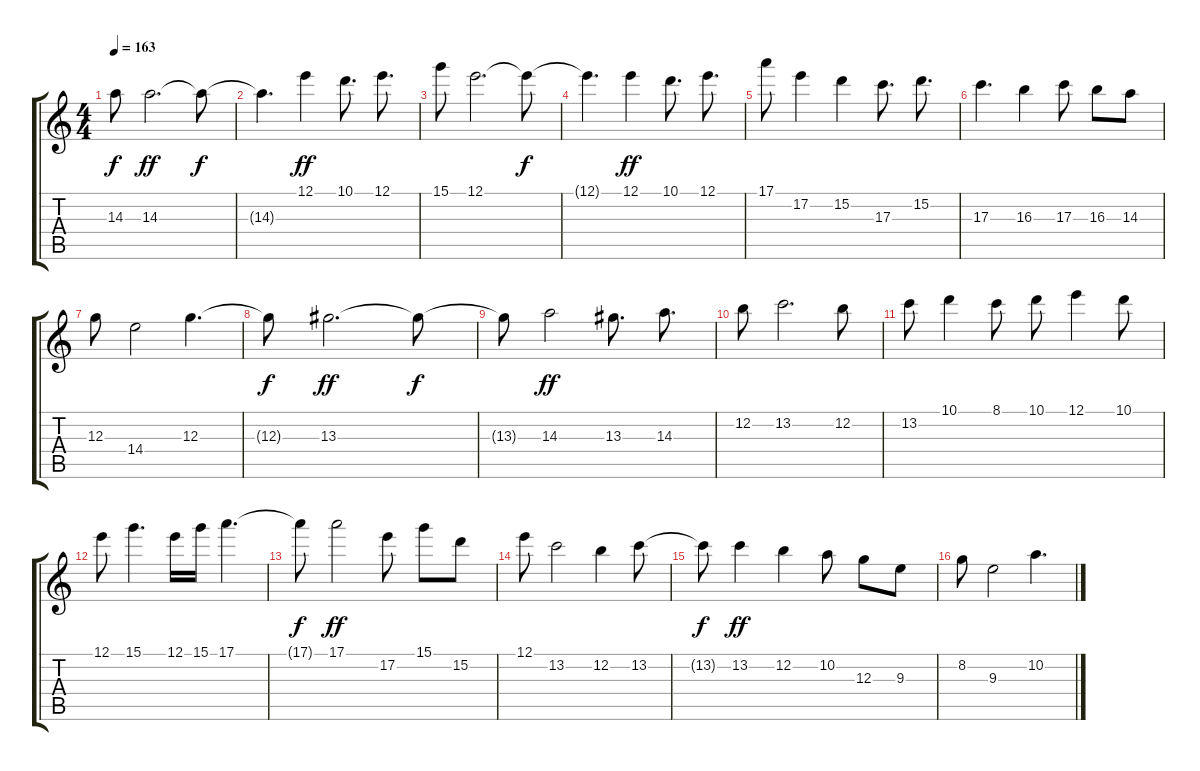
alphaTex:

\track "" {instrument distortionguitar}
\staff {score tabs}
\tuning (E4 B3 G3 D3 A2 E2) {hide}
\ts (4 4)
\tempo 163
\clef g2
\ks c
14.3{t}.8{dy f} 14.3.2{d dy ff} 14.3{t}.8{dy f} |
14.3{t}.4{d} 12.1.4{dy ff} 10.1.8{d} 12.1.8{d} |
15.1.8 12.1.2{d} 12.1{t}.8{dy f} |
12.1{t}.4{d} 12.1.4{dy ff} 10.1.8{d} 12.1.8{d} |
17.1.8 17.2.4 15.2.4 17.3.8{d} 15.2.8{d} |
17.3.4{d} 16.3.4 17.3.8 16.3.8 14.3.8 |
12.3.8 14.4.2 12.3.4{d} |
12.3{t}.8{dy f} 13.3.2{d dy ff} 13.3{t}.8{dy f} |
13.3{t}.8 14.3.2{dy ff} 13.3.8{d} 14.3.8{d} |
12.2.8 13.2.2{d} 12.2.8 |
13.2.8 10.1.4 8.1.8 10.1.8 12.1.4 10.1.8 |
12.1.8 15.1.4{d} 12.1.16 15.1.16 17.1.4{d} |
17.1{t}.8{dy f} 17.1.2{dy ff} 17.2.8 15.1.8 15.2.8 |
12.1.8 13.2.2 12.2.4 13.2.8 |
13.2{t}.8{dy f} 13.2.4{dy ff} 12.2.4 10.2.8 12.3.8 9.3.8 |
8.2.8 9.3.2 10.2.4{d}
